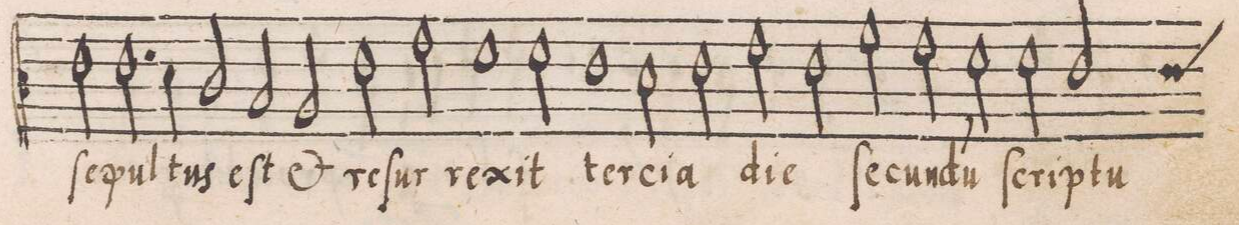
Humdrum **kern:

**kern	**text
*I"CANTVS	*
*clefC3	*
*k[]	*
*met(C|)	*
*M2/1	*
2e\	ſe-
2.e\	-pul-
4d\	-tus
2c/	.
=83-	=83-
2B/	eſt
2A/	e(t)
2e\	re-
2g\	-ſur-
=84-	=84-
1f\	-re-
2f\	-xit
1e\	ter-
=85-	=85-
2d\	-ci-
2e\	-a
2g\	di-
=86-	=86-
2e\	-e
2a\	ſe-
2g\	-cun-
2f\	-du(m)
=87-	=87-
2f\	ſcrip-
*custos:e	*
2e/	-tu-
*-	*-
